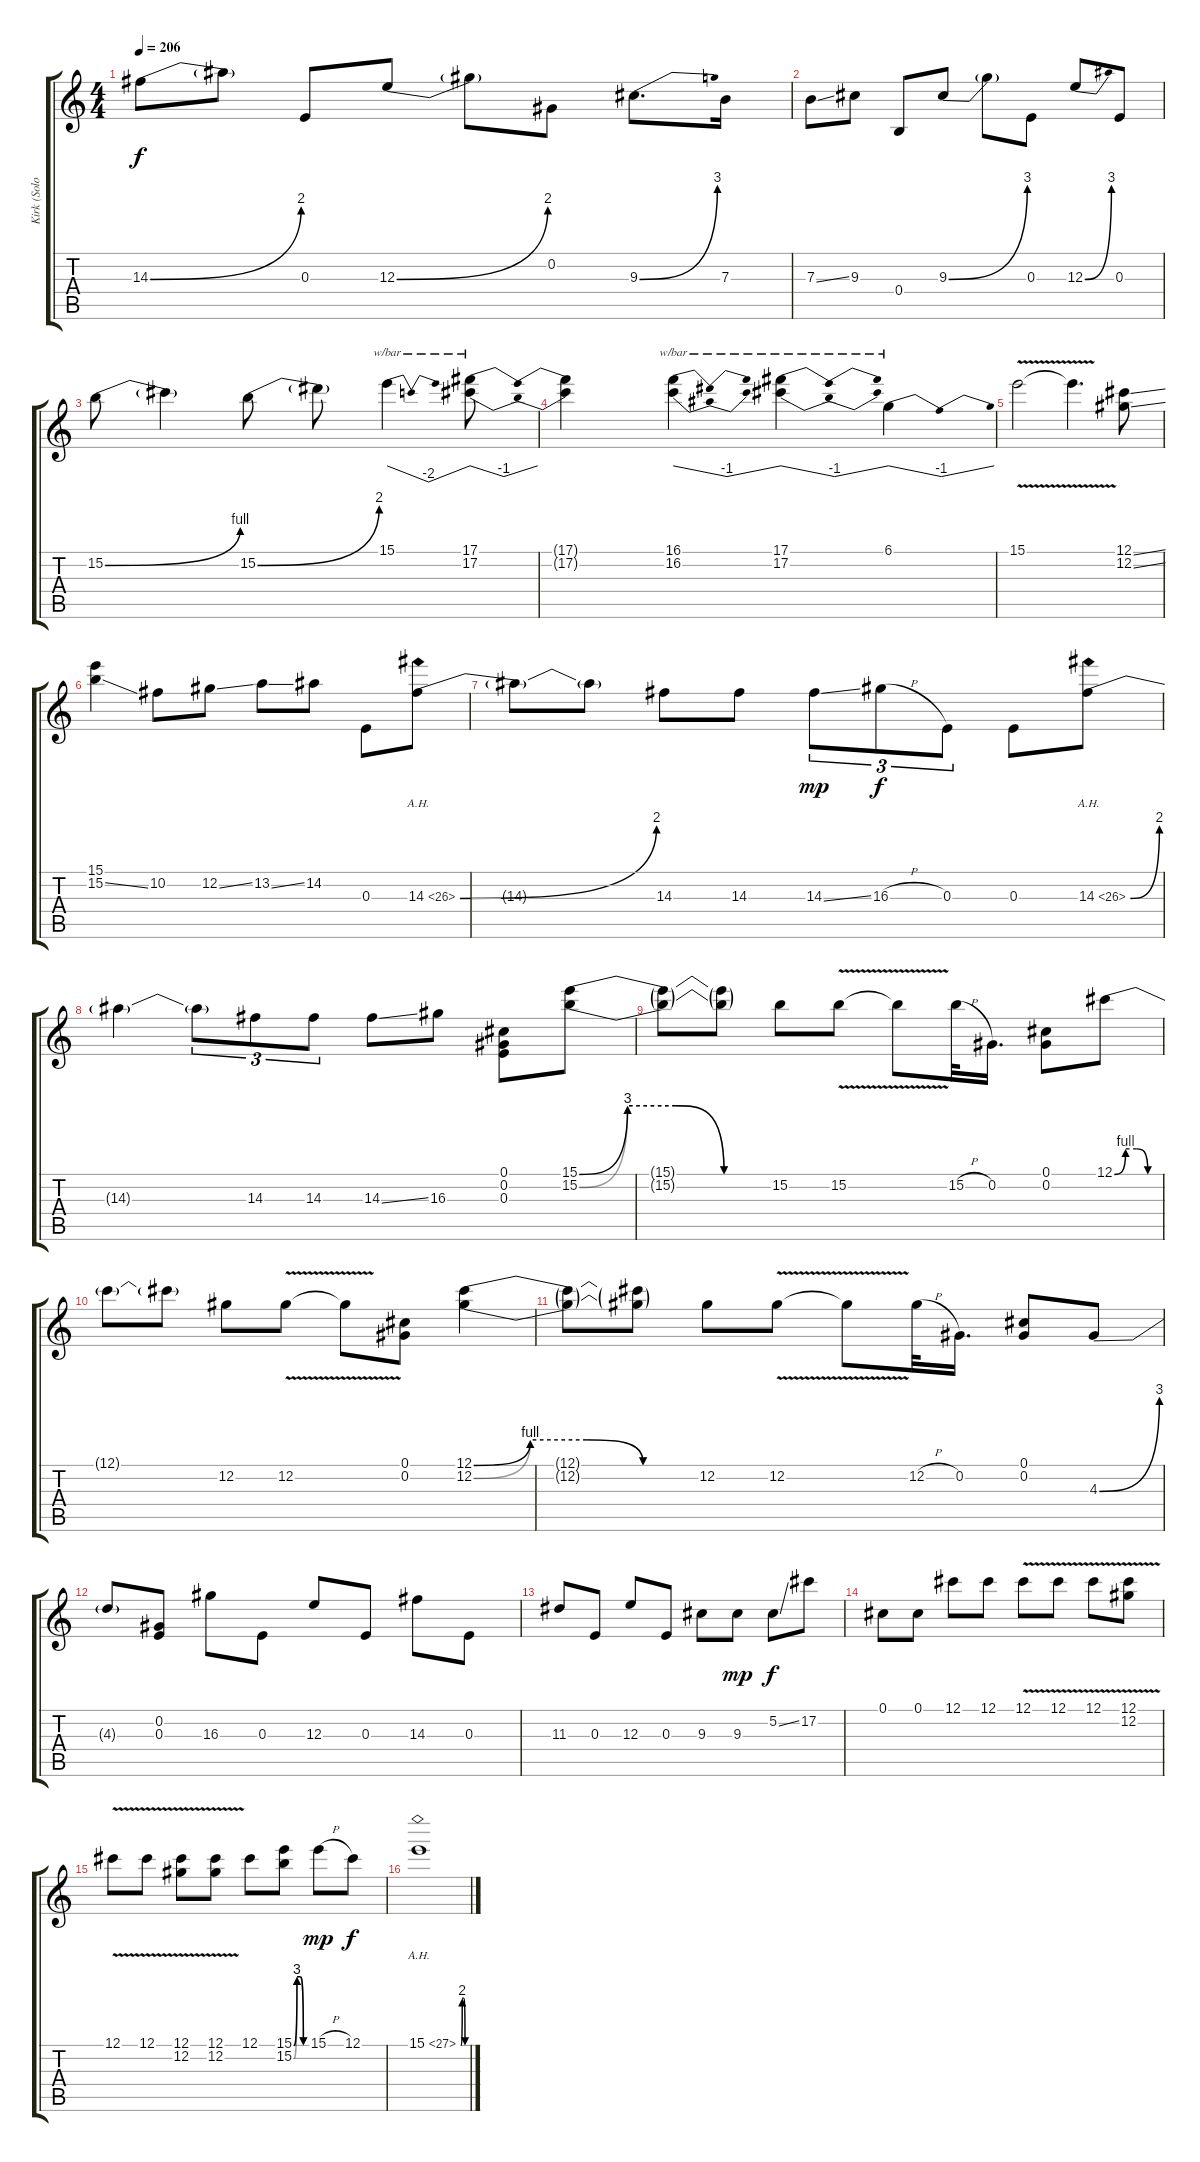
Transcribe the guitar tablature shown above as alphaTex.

\track ("Kirk (Solo Guitar)" "Kirk (Solo") {instrument distortionguitar}
\staff {score tabs}
\tuning (Db4 Ab3 E3 B2 Gb2 Db2) {hide}
\ts (4 4)
\tempo 206
\clef g2
\ks c
14.3{be (bend 0 0 60 8)}.8{dy f} 14.3{t}.8 0.3.8 12.3{be (bend 0 0 60 8)}.8 12.3{t}.8 0.2.8 9.3{be (bend 0 0 60 12)}.8{d} 7.3.16 |
7.3{ss}.8 9.3.8 0.4.8 9.3{be (bend 0 0 60 12)}.8 9.3{t}.8 0.3.8 12.3{be (bend 0 0 60 12)}.8 0.3.8 |
15.2{be (bend 0 0 60 4)}.8 15.2{t}.4 15.2{be (bend 0 0 60 8)}.8 15.2{t}.8 15.1.4{tbe (dip default 0 0 30 -8 60 0)} (17.1 17.2).8{tbe (dip default 0 0 30 -4 60 0)} |
(17.1{t} 17.2{t}).4 (16.1 16.2).4{tbe (dip default 0 0 30 -4 60 0)} (17.1 17.2).4{tbe (dip default 0 0 30 -4 60 0)} 6.1.4{tbe (dip default 0 0 30 -4 60 0)} |
15.1{v}.2 15.1{t}.4{d} (12.1{ss} 12.2{ss}).8 |
(15.1 15.2{ss}).4 10.2.8 12.2{ss}.8 13.2{ss}.8 14.2.8 0.3.8 14.3{be (bend 0 0 60 8) ah 12}.8 |
14.3{t}.8 14.3{t}.8 14.3.8 14.3.8 14.3{ss}.8{tu (3 2) dy mp} 16.3{h}.8{tu (3 2) dy f} 0.3.8{tu (3 2)} 0.3.8 14.3{be (bend 0 0 60 8) ah 12}.8 |
14.3{t}.4 14.3{t}.8{tu (3 2)} 14.3.8{tu (3 2)} 14.3.8{tu (3 2)} 14.3{ss}.8 16.3.8 (0.1 0.2 0.3).8 (15.1{be (custom 0 0 15 12 30 12 45 0 60 0)} 15.2{be (custom 0 0 15 12 30 12 45 0 60 0)}).8 |
(15.1{t} 15.2{t}).8 (15.1{t} 15.2{t}).8 15.2.8 15.2{v}.8 15.2{t}.8 15.2{h}.32 0.2.16{d} (0.1 0.2).8 12.1{be (custom 0 0 15 4 30 4 45 0 60 0)}.8 |
12.1{t}.8 12.1{t}.8 12.2.8 12.2{v}.8 12.2{t}.8 (0.1 0.2).8 (12.1{be (custom 0 0 15 4 30 4 45 0 60 0)} 12.2{be (custom 0 0 15 4 30 4 45 0 60 0)}).4 |
(12.1{t} 12.2{t}).8 (12.1{t} 12.2{t}).8 12.2.8 12.2{v}.8 12.2{t}.8 12.2{h}.32 0.2.16{d} (0.1 0.2).8 4.3{be (bend 0 0 60 12)}.8 |
4.3{t}.8 (0.2 0.3).8 16.3.8 0.3.8 12.3.8 0.3.8 14.3.8 0.3.8 |
11.3.8 0.3.8 12.3.8 0.3.8 9.3.8 9.3.8{dy mp} 5.2{ss}.8{dy f} 17.2.8 |
0.1.8 0.1.8 12.1.8 12.1.8 12.1{v}.8 12.1{v}.8 12.1{v}.8 (12.1{v} 12.2{v}).8 |
12.1{v}.8 12.1{v}.8 (12.1{v} 12.2{v}).8 (12.1{v} 12.2{v}).8 12.1.8 (15.1{be (custom 0 0 15 12 30 12 45 0 60 0)} 15.2{be (custom 0 0 15 12 30 12 45 0 60 0)}).8 15.1{h}.8{dy mp} 12.1.8{dy f} |
15.1{be (custom 0 0 15 8 30 8 45 0 60 0) ah 12}.1
